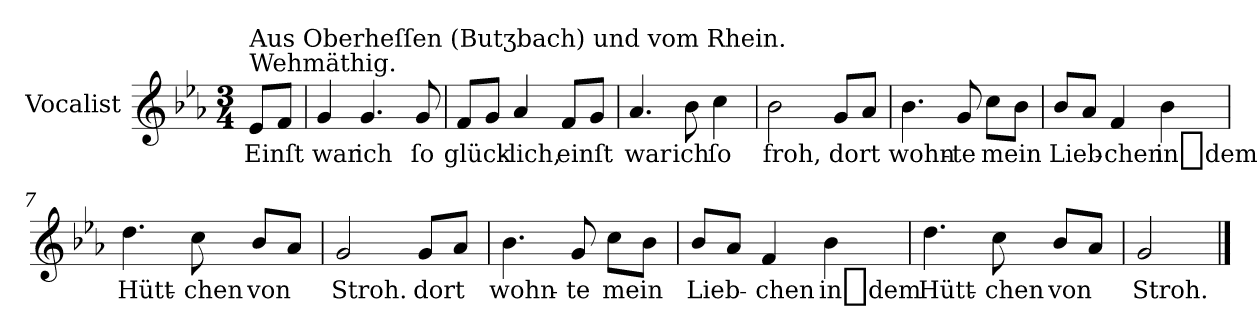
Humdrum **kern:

**kern	**text
*part1	*part1
*staff1	*staff1
*I"Vocalist	*
*k[b-e-a-]	*
*E-:	*
*M3/4	*
=	=
!LO:TX:a:t=Wehmäthig.	!
!LO:TX:a:t=Aus Oberheſſen (Butʒbach) und vom Rhein.	!
8e-L	Einſt
8fJ	.
=1	=1
4g	war
4.g	ich
8g	ſo
=2	=2
8fL	glück-
8gJ	.
4a-	-lich,
8fL	einſt
8gJ	.
=3	=3
4.a-	war
8b-	ich
4cc	ſo
=4	=4
2b-	froh,
8gL	dort
8a-J	.
=5	=5
4.b-	wohn-
8g	-te
8ccL	mein
8b-J	.
=6	=6
8b-L	Lieb-
8a-J	.
4f	-chen
4b-	in_dem
=7	=7
4.dd	Hütt-
8cc	-chen
8b-L	von
8a-J	.
=8	=8
2g	Stroh.
8gL	dort
8a-J	.
=9	=9
4.b-	wohn-
8g	-te
8ccL	mein
8b-J	.
=10	=10
8b-L	Lieb-
8a-J	.
4f	-chen
4b-	in_dem
=11	=11
4.dd	Hütt-
8cc	-chen
8b-L	von
8a-J	.
=12	=12
2g	Stroh.
==	==
*-	*-
